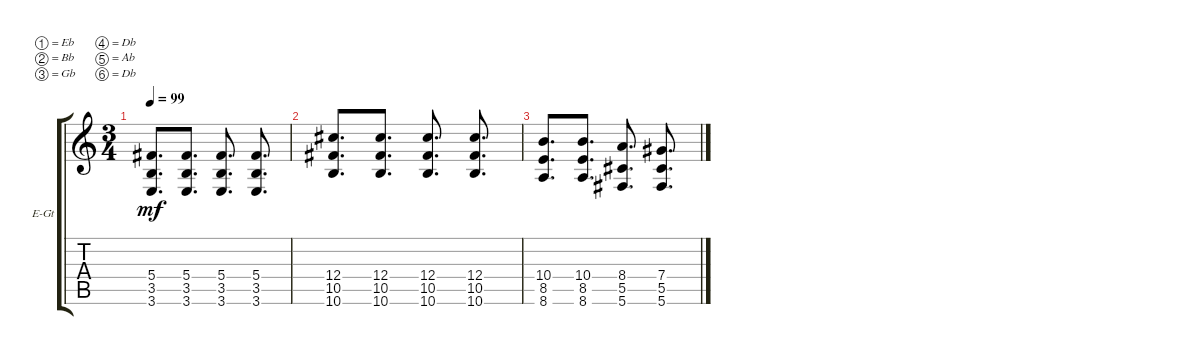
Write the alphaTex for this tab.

\defaultSystemsLayout 4
\bracketExtendMode groupsimilarinstruments
\firstSystemTrackNameOrientation horizontal
\otherSystemsTrackNameOrientation horizontal
\track ("Electric Guitar" "E-Gt") {instrument distortionguitar}
\staff {score tabs}
\tuning (Eb4 Bb3 Gb3 Db3 Ab2 Db2)
\ts (3 4)
\tempo 99
\clef g2
\ks c
(3.6 3.5 5.4).8{d dy mf} (3.5 3.6 5.4).8{d} (3.5 3.6 5.4).8{d} (3.5 3.6 5.4).8{d} |
(10.6 10.5 12.4).8{d} (10.5 10.6 12.4).8{d} (10.5 10.6 12.4).8{d} (10.5 10.6 12.4).8{d} |
(8.6 8.5 10.4).8{d} (10.4 8.5 8.6).8{d} (5.6 5.5 8.4).8{d} (7.4 5.5 5.6).8{d}
